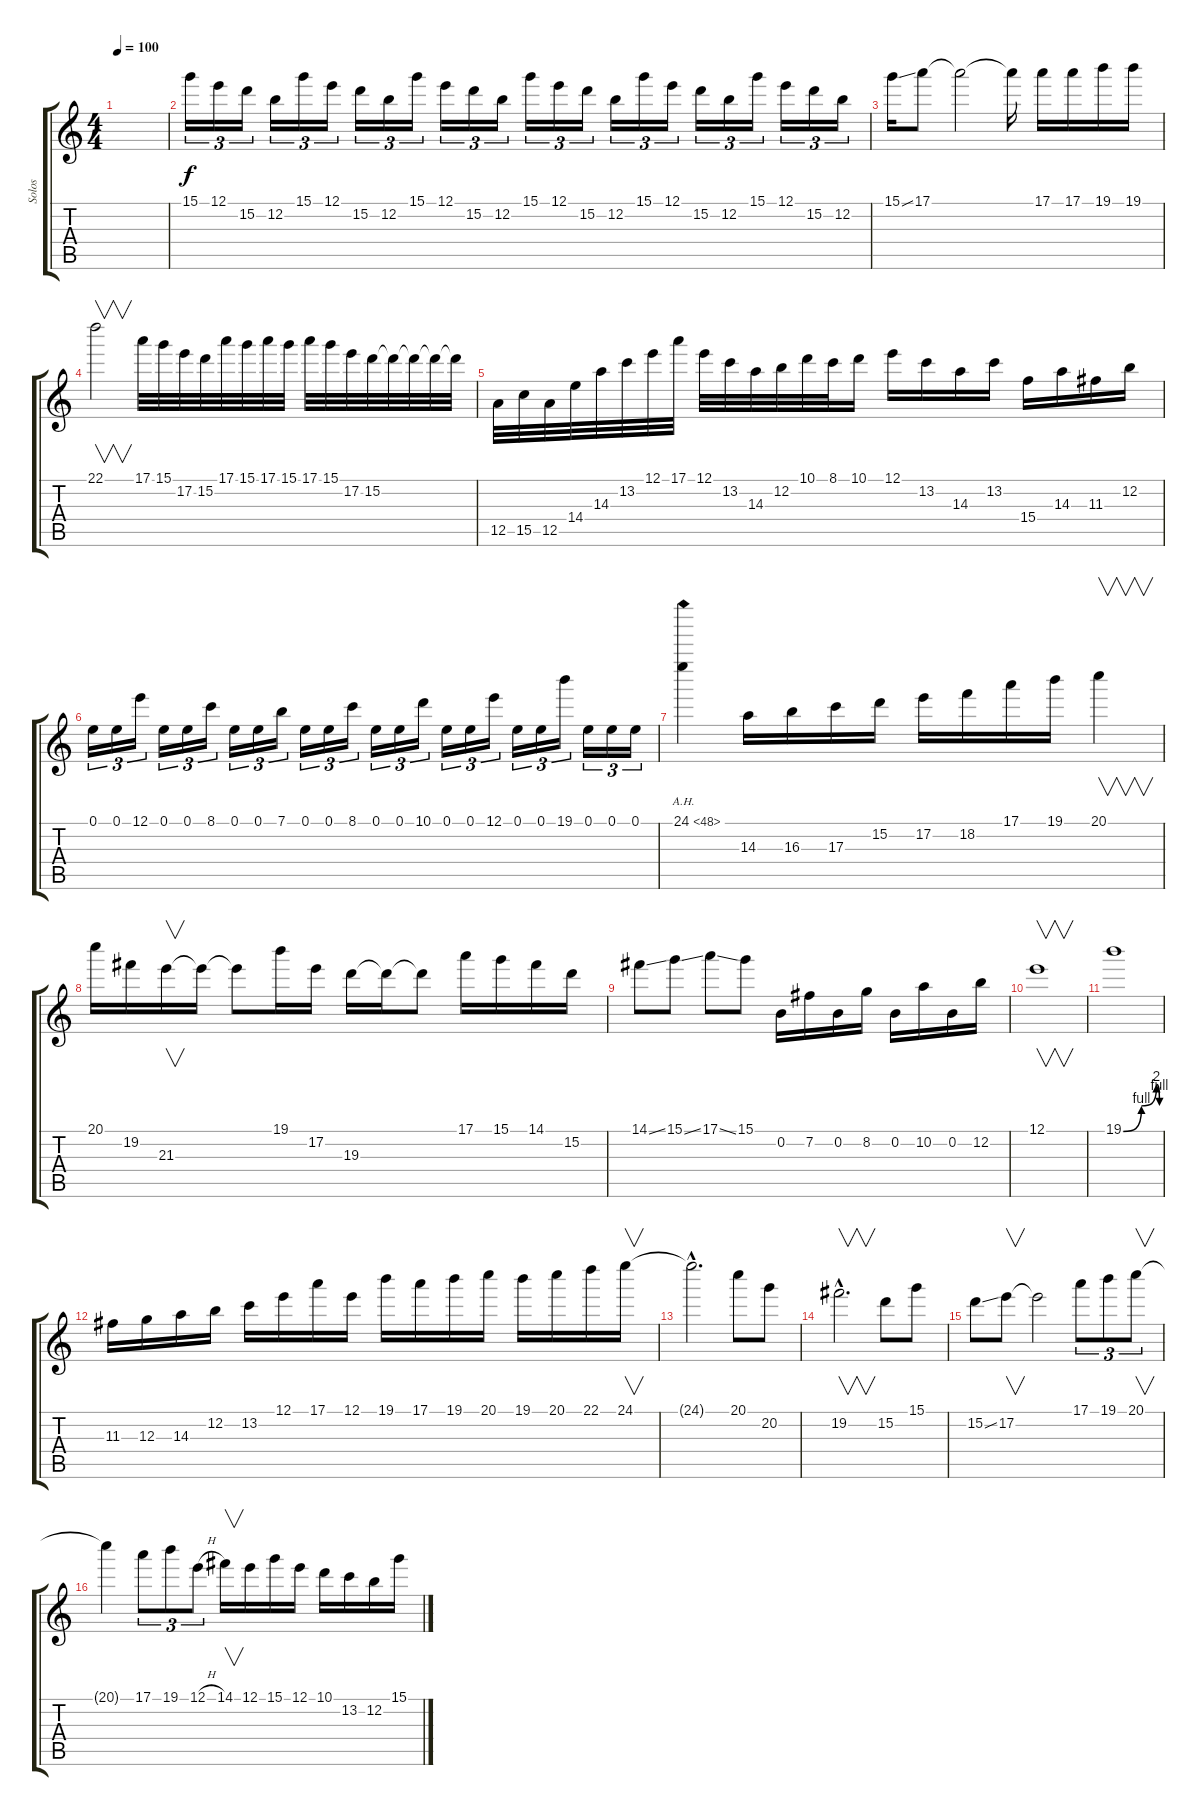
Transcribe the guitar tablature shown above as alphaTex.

\track ("Solos" "Solos") {instrument overdrivenguitar}
\staff {score tabs}
\tuning (E4 B3 G3 D3 A2 E2) {hide}
\ts (4 4)
\tempo 100
\clef g2
\ks c
|
15.1.16{tu (3 2)} 12.1.16{tu (3 2)} 15.2.16{tu (3 2)} 12.2.16{tu (3 2)} 15.1.16{tu (3 2)} 12.1.16{tu (3 2)} 15.2.16{tu (3 2)} 12.2.16{tu (3 2)} 15.1.16{tu (3 2)} 12.1.16{tu (3 2)} 15.2.16{tu (3 2)} 12.2.16{tu (3 2)} 15.1.16{tu (3 2)} 12.1.16{tu (3 2)} 15.2.16{tu (3 2)} 12.2.16{tu (3 2)} 15.1.16{tu (3 2)} 12.1.16{tu (3 2)} 15.2.16{tu (3 2)} 12.2.16{tu (3 2)} 15.1.16{tu (3 2)} 12.1.16{tu (3 2)} 15.2.16{tu (3 2)} 12.2.16{tu (3 2)} |
15.1{ss}.16 17.1.8 17.1{t}.2 17.1{t}.16 17.1.16 17.1.16 19.1.16 19.1.16 |
22.1.2{v} 17.1.32 15.1.32 17.2.32 15.2.32 17.1.32 15.1.32 17.1.32 15.1.32 17.1.32 15.1.32 17.2.32 15.2.32 15.2{t}.32 15.2{t}.32 15.2{t}.32 15.2{t}.32 |
12.5.32 15.5.32 12.5.32 14.4.32 14.3.32 13.2.32 12.1.32 17.1.32 12.1.32 13.2.32 14.3.32 12.2.32 10.1.32 8.1.32 10.1.16 12.1.16 13.2.16 14.3.16 13.2.16 15.4.16 14.3.16 11.3.16 12.2.16 |
0.1.16{tu (3 2)} 0.1.16{tu (3 2)} 12.1.16{tu (3 2)} 0.1.16{tu (3 2)} 0.1.16{tu (3 2)} 8.1.16{tu (3 2)} 0.1.16{tu (3 2)} 0.1.16{tu (3 2)} 7.1.16{tu (3 2)} 0.1.16{tu (3 2)} 0.1.16{tu (3 2)} 8.1.16{tu (3 2)} 0.1.16{tu (3 2)} 0.1.16{tu (3 2)} 10.1.16{tu (3 2)} 0.1.16{tu (3 2)} 0.1.16{tu (3 2)} 12.1.16{tu (3 2)} 0.1.16{tu (3 2)} 0.1.16{tu (3 2)} 19.1.16{tu (3 2)} 0.1.16{tu (3 2)} 0.1.16{tu (3 2)} 0.1.16{tu (3 2)} |
24.1{ah 24}.4 14.3.16 16.3.16 17.3.16 15.2.16 17.2.16 18.2.16 17.1.16 19.1.16 20.1.4{v} |
20.1.16 19.2.16 21.3.16{v} 21.3{t}.16 21.3{t}.8 19.1.16 17.2.16 19.3.16 19.3{t}.16 19.3{t}.8 17.1.16 15.1.16 14.1.16 15.2.16 |
14.1{ss}.8 15.1{ss}.8 17.1{ss}.8 15.1.8 0.2.16 7.2.16 0.2.16 8.2.16 0.2.16 10.2.16 0.2.16 12.2.16 |
12.1.1{v} |
19.1{be (custom 0 0 30 4 55 8 60 4)}.1 |
11.3.16 12.3.16 14.3.16 12.2.16 13.2.16 12.1.16 17.1.16 12.1.16 19.1.16 17.1.16 19.1.16 20.1.16 19.1.16 20.1.16 22.1.16 24.1.16{v} |
24.1{hac t}.2{d} 20.1.8 20.2.8 |
19.2{hac}.2{v d} 15.2.8 15.1.8 |
15.2{ss}.8 17.2.8{v} 17.2{t}.2 17.1.8{tu (3 2)} 19.1.8{tu (3 2)} 20.1.8{v tu (3 2)} |
20.1{t}.4 17.1.8{tu (3 2)} 19.1.8{tu (3 2)} 12.1{h}.8{tu (3 2)} 14.1.16{v} 12.1.16 15.1.16 12.1.16 10.1.16 13.2.16 12.2.16 15.1.16
